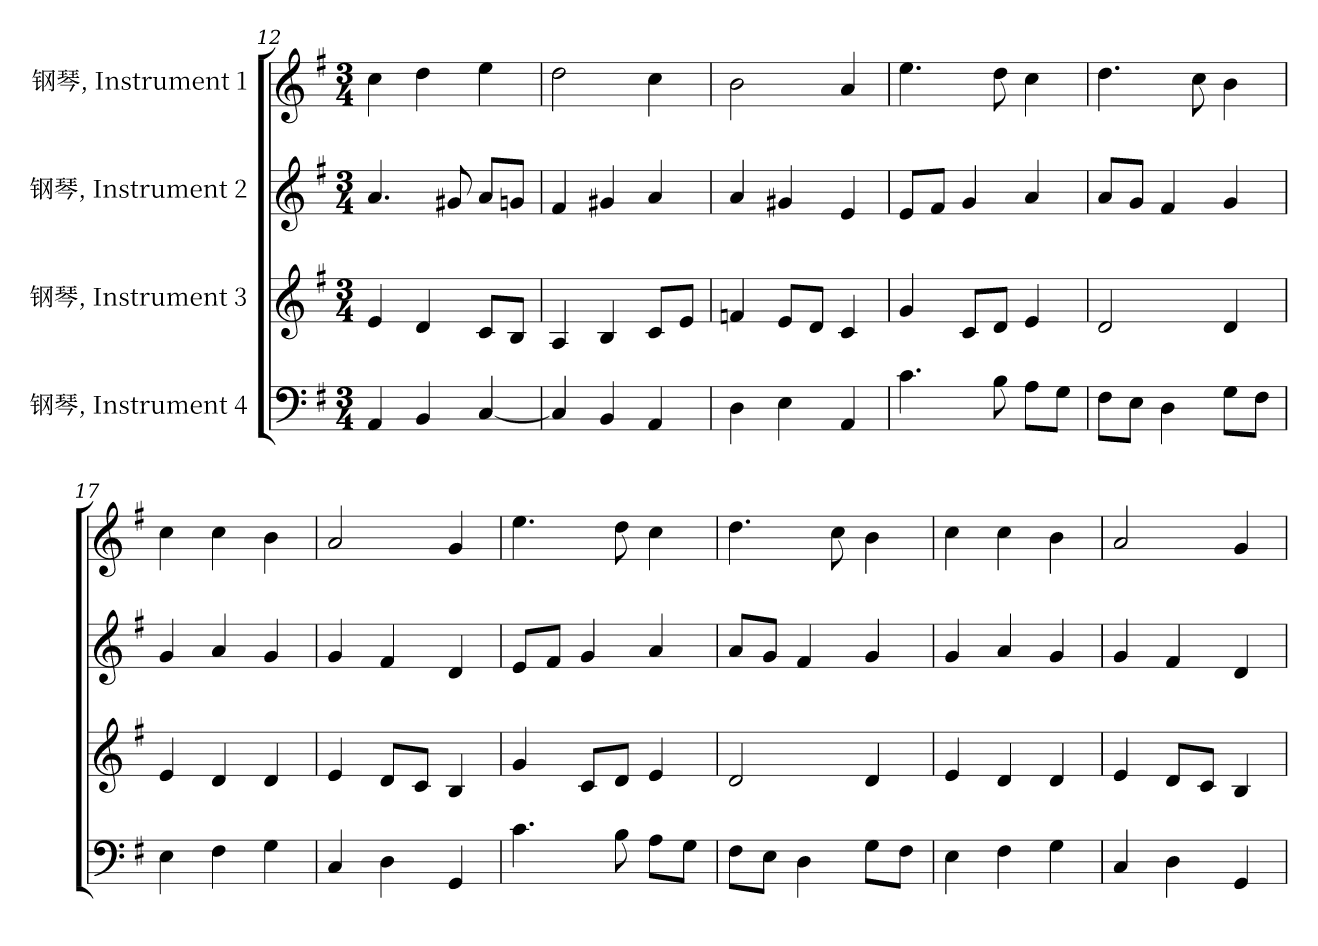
**kern	**kern	**kern	**kern
*part4	*part3	*part2	*part1
*staff4	*staff3	*staff2	*staff1
*I"钢琴, Instrument 4	*I"钢琴, Instrument 3	*I"钢琴, Instrument 2	*I"钢琴, Instrument 1
*clefF4	*clefG2	*clefG2	*clefG2
*k[f#]	*k[f#]	*k[f#]	*k[f#]
*M3/4	*M3/4	*M3/4	*M3/4
=12	=12	=12	=12
4AA/	4e/	4.a/	4cc\
4BB/	4d/	.	4dd\
.	.	8g#X/	.
[4C/	8c/L	8a/L	4ee\
.	8B/J	8gn/J	.
=13	=13	=13	=13
4C/]	4A/	4f#/	2dd\
4BB/	4B/	4g#X/	.
4AA/	8c/L	4a/	4cc\
.	8e/J	.	.
=14	=14	=14	=14
4D\	4fn/	4a/	2b\
4E\	8e/L	4g#X/	.
.	8d/J	.	.
4AA/	4c/	4e/	4a/
!!LO:LB:g=z
=15	=15	=15	=15
4.c\	4g/	8e/L	4.ee\
.	.	8f#/J	.
.	8c/L	4g/	.
8B\	8d/J	.	8dd\
8A\L	4e/	4a/	4cc\
8G\J	.	.	.
=16	=16	=16	=16
8F#\L	2d/	8a/L	4.dd\
8E\J	.	8g/J	.
4D\	.	4f#/	.
.	.	.	8cc\
8G\L	4d/	4g/	4b\
8F#\J	.	.	.
=17	=17	=17	=17
4E\	4e/	4g/	4cc\
4F#\	4d/	4a/	4cc\
4G\	4d/	4g/	4b\
=18	=18	=18	=18
4C/	4e/	4g/	2a/
4D\	8d/L	4f#/	.
.	8c/J	.	.
4GG/	4B/	4d/	4g/
=19	=19	=19	=19
4.c\	4g/	8e/L	4.ee\
.	.	8f#/J	.
.	8c/L	4g/	.
8B\	8d/J	.	8dd\
8A\L	4e/	4a/	4cc\
8G\J	.	.	.
=20	=20	=20	=20
8F#\L	2d/	8a/L	4.dd\
8E\J	.	8g/J	.
4D\	.	4f#/	.
.	.	.	8cc\
8G\L	4d/	4g/	4b\
8F#\J	.	.	.
=21	=21	=21	=21
4E\	4e/	4g/	4cc\
4F#\	4d/	4a/	4cc\
4G\	4d/	4g/	4b\
!!LO:PB:g=z
=22	=22	=22	=22
4C/	4e/	4g/	2a/
4D\	8d/L	4f#/	.
.	8c/J	.	.
4GG/	4B/	4d/	4g/
=	=	=	=
*-	*-	*-	*-
